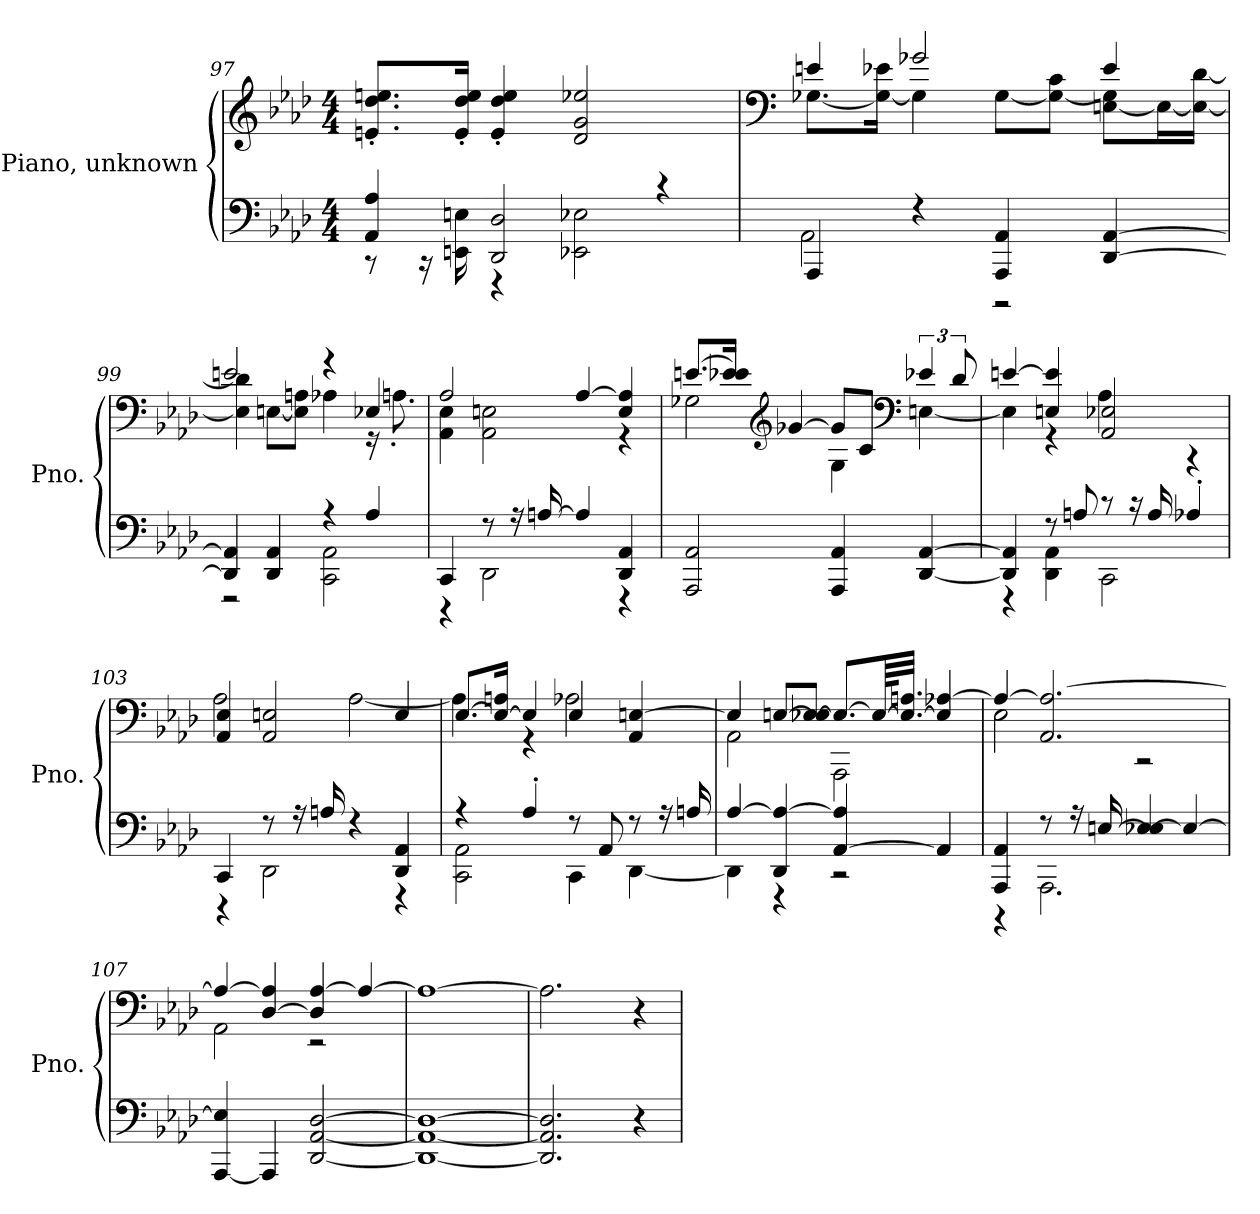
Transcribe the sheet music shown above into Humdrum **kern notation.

**kern	**kern
*part1	*part1
*staff2	*staff1
*I"Piano, unknown	*
*I'Pno.	*
*clefF4	*clefG2
*k[b-e-a-d-]	*k[b-e-a-d-]
*M4/4	*M4/4
=97	=97
*^	*
4AA-/ 4A-/	8r	8.en/' 8.dd-/' 8.een/'L
.	16r	.
.	16EEn\ 16En\	16e/' 16dd-/' 16ee/'Jk
2DD-/ 2D-/	4r	4e/' 4dd-/' 4ee/'
.	2EE-X\ 2E-X\	2d-/ 2g/ 2ee-X/
4r	.	.
=98	=98	=98
*	*	*clefF4
*	*	*^
4AAA-/	2AA-\	4en/	[8.G-X\L
.	.	.	16G-\_ 16e-X\Jk
4r	.	2g-X/	4G-\]
4AAA-/ 4AA-/	2r	.	[8G-\L
.	.	.	8G-\_ 8c\J
[4DD-/ [4AA-/	.	4e-/	[8En\ 8G-\]L
.	.	.	16E\L_
.	.	.	16E\_ [16d-\JJ
!!LO:PB:g=z	!!
=99	=99	=99	=99
4DD-/] 4AA-/]	2r	2en/	4E\] 4d-\]
4DD-/ 4AA-/	.	.	[8En\L
.	.	.	8E\] 8An\J
4r	2CC\ 2AA-\	4r	4A-X\
4A-/	.	4E-X/	16r
.	.	.	8.An'\
=100	=100	=100	=100
4CC/	4r	2A-/	4AA-\ 4E-\
8r	2DD-\	.	2AA-\ 2En\
16r	.	.	.
[16An/	.	.	.
4A/]	.	[4A-/	.
4DD-/ 4AA-/	4r	4E/ 4A-/]	4r
*v	*v	*	*
=101	=101	=101
2AAA-/ 2AA-/	[8.en/L	2G-X\
.	16e-X/ 16e/]Jk	.
*	*clefG2	*
.	[4g-X/	.
4AAA-/ 4AA-/	8g-/L]	4G-\
.	8c/J	.
*	*clefF4	*
[4DD-/ [4AA-/	6e-X/	[4En\
.	12d-/	.
!!LO:LB:g=z	!!
=102	=102	=102
*^	*	*
4DD-/] 4AA-/]	4r	[4en/	4E\]
8r	4DD-\ 4AA-\	4En/ 4e/]	4r
8An/	.	.	.
8r	2CC\	2AA-/ 2E-X/	4A-\
16r	.	.	.
16A/	.	.	.
4A-X'/	.	.	4r
=103	=103	=103	=103
4CC/	4r	4AA-/ 4E-/	2A-\
8r	2DD-\	2AA-/ 2En/	.
16r	.	.	.
16An/	.	.	.
4r	.	.	[2A-\
4DD-/ 4AA-/	4r	4E/	.
=104	=104	=104	=104
4r	2CC\ 2AA-\	[8.E-/L	4A-\]
.	.	16E-/_ 16An/Jk	.
4A-'/	.	4E-/]	4r
8r	4CC\	4E-/	2A-X\
8AA-/	.	.	.
8r	[4DD-\	4AA-/ [4En/	.
16r	.	.	.
16An/	.	.	.
!!LO:LB:g=z	!!
=105	=105	=105	=105
[4A-/	4DD-\]	4E/]	2AA-\
4DD-/ 4A-/_	4r	[8En/L	.
.	.	[8E-X/ 8E/]J	.
[4AA-/ 4A-/]	2r	8.E-/L_	2AAA-\
.	.	64E-/KLL_	.
.	.	32.E-/_ 32.An/JJJ	.
4AA-/]	.	4E-/] [4A-X/	.
=106	=106	=106	=106
4AAA-/ 4AA-/	4r	4A-/_	2E-\
8r	2.AAA-\	2.AA-/ 2.A-/_	.
16r	.	.	.
[16En/	.	.	.
[4E-X/ 4E/]	.	.	2r
4E-/_	.	.	.
*v	*v	*	*
=107	=107	=107
[4AAA-/ 4E-/]	4A-/_	2AA-\
4AAA-/]	[4D-/ 4A-/]	.
[2DD-/ [2AA-/ [2D-/	4D-/] [4A-/	2r
.	4A-/_	.
*	*v	*v
=108	=108
1DD-_ 1AA-_ 1D-_	1A-_
=109	=109
2.DD-/] 2.AA-/] 2.D-/]	2.A-\]
4r	4r
=	=
*-	*-
